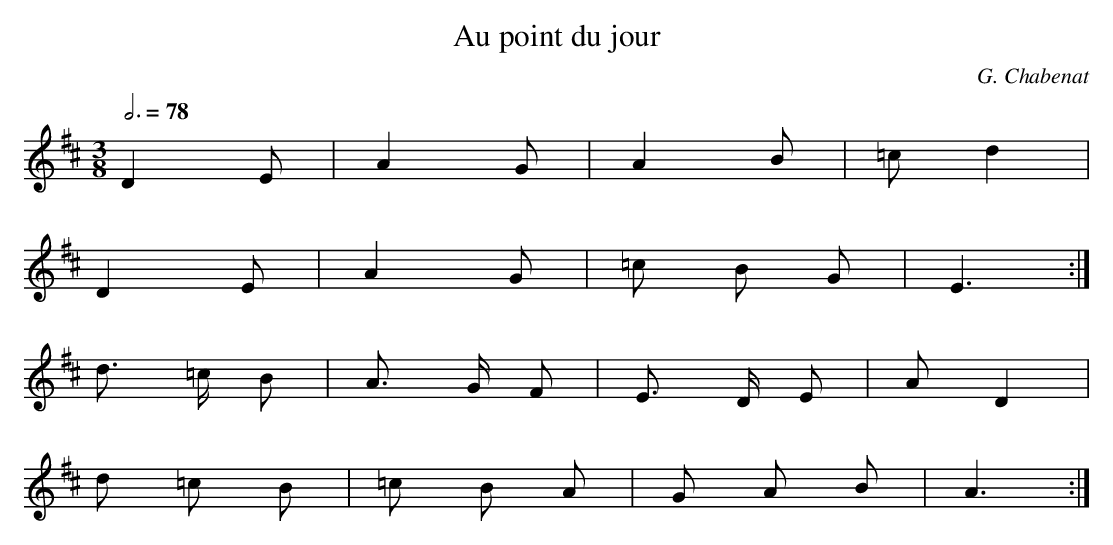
X:1
T:Au point du jour
C:G. Chabenat
Q:3/4=78
M:3/8
K:D
D4 E2 |A4 G2 |A4 B2 |=c2 d4 |
D4 E2 |A4 G2 |=c2 B2 G2 |E6 :|
d3 =c B2 |A3 G F2 |E3 D E2 |A2 D4 |
d2 =c2 B2 |=c2 B2 A2 |G2 A2 B2 |A6 :|
